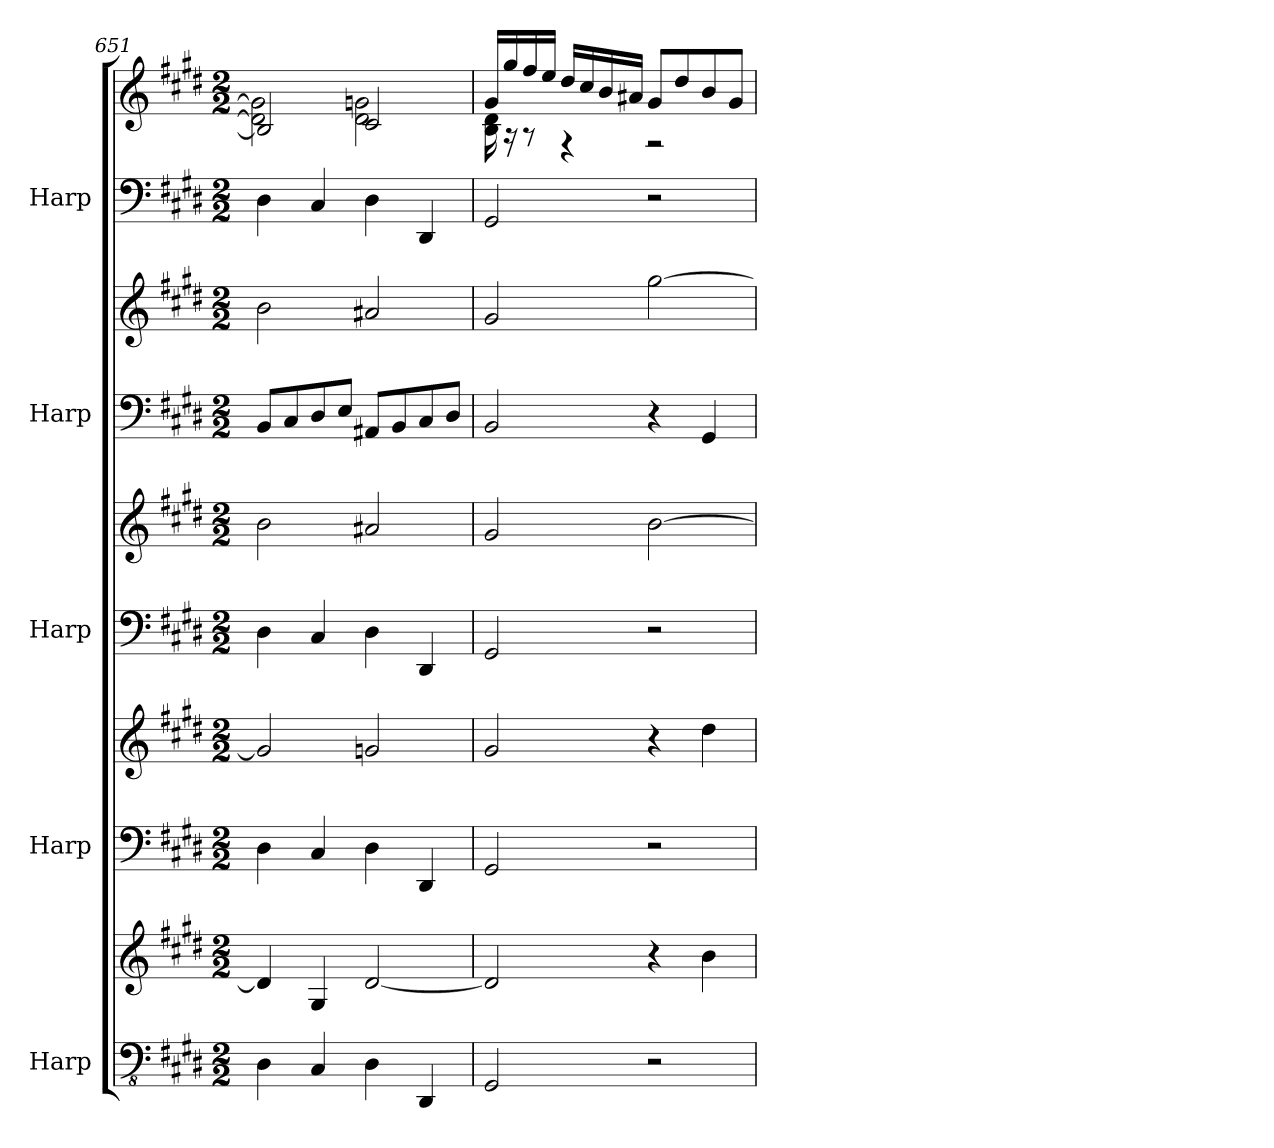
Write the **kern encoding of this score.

**kern	**kern	**kern	**kern	**kern	**kern	**kern	**kern	**kern	**kern
*part5	*part5	*part4	*part4	*part3	*part3	*part2	*part2	*part1	*part1
*staff10	*staff9	*staff8	*staff7	*staff6	*staff5	*staff4	*staff3	*staff2	*staff1
*I"Harp	*	*I"Harp	*	*I"Harp	*	*I"Harp	*	*I"Harp	*
*I'Hp	*	*I'Hp	*	*I'Hp	*	*I'Hp	*	*I'Hp	*
!!LO:PB:g=z
*clefFv4	*clefG2	*clefF4	*clefG2	*clefF4	*clefG2	*clefF4	*clefG2	*clefF4	*clefG2
*k[f#c#g#d#]	*k[f#c#g#d#]	*k[f#c#g#d#]	*k[f#c#g#d#]	*k[f#c#g#d#]	*k[f#c#g#d#]	*k[f#c#g#d#]	*k[f#c#g#d#]	*k[f#c#g#d#]	*k[f#c#g#d#]
*M2/2	*M2/2	*M2/2	*M2/2	*M2/2	*M2/2	*M2/2	*M2/2	*M2/2	*M2/2
=651	=651	=651	=651	=651	=651	=651	=651	=651	=651
*	*	*	*	*	*	*	*	*	*^
4DD#\	4d#/]	4D#\	2g#/]	4D#\	2b\	8BB/L	2b\	4D#\	2B/]	2d#\] 2g#\]
.	.	.	.	.	.	8C#/	.	.	.	.
4CC#/	4G#/	4C#/	.	4C#/	.	8D#/	.	4C#/	.	.
.	.	.	.	.	.	8E/J	.	.	.	.
4DD#\	[2d#/	4D#\	2gn/	4D#\	2a#X/	8AA#X/L	2a#X/	4D#\	2c#/	2d#\ 2gn\
.	.	.	.	.	.	8BB/	.	.	.	.
4DDD#/	.	4DD#/	.	4DD#/	.	8C#/	.	4DD#/	.	.
.	.	.	.	.	.	8D#/J	.	.	.	.
=652	=652	=652	=652	=652	=652	=652	=652	=652	=652	=652
2GGG#/	2d#/]	2GG#/	2g#/	2GG#/	2g#/	2BB/	2g#/	2GG#/	16g#/LL	16B\ 16d#\
.	.	.	.	.	.	.	.	.	16gg#/	16rA
.	.	.	.	.	.	.	.	.	16ff#/	8rA
.	.	.	.	.	.	.	.	.	16ee/JJ	.
.	.	.	.	.	.	.	.	.	16dd#/LL	4rF
.	.	.	.	.	.	.	.	.	16cc#/	.
.	.	.	.	.	.	.	.	.	16b/	.
.	.	.	.	.	.	.	.	.	16a#X/JJ	.
2r	4r	2r	4r	2r	[2b\	4r	[2gg#\	2r	8g#/L	2rF
.	.	.	.	.	.	.	.	.	8dd#/	.
.	4b\	.	4dd#\	.	.	4GG#/	.	.	8b/	.
.	.	.	.	.	.	.	.	.	8g#/J	.
*	*	*	*	*	*	*	*	*	*v	*v
=	=	=	=	=	=	=	=	=	=
*-	*-	*-	*-	*-	*-	*-	*-	*-	*-
